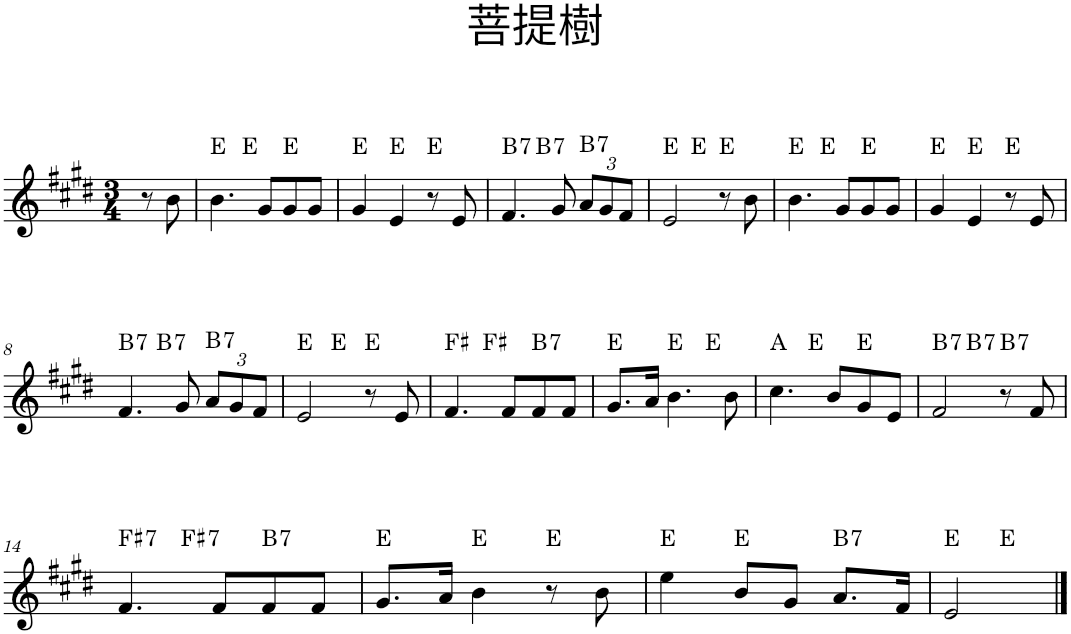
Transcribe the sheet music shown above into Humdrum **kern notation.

**kern	**harte
*part1	*part1
*staff1	*
*I"Piano	*
*I'Pno.	*
*clefG2	*
*k[f#c#g#d#]	*
*M3/4	*
=1	=1
8r	.
8b\	.
=2	=2
*^	*
4.b\	4ryy	E:maj
.	2ryy	E:maj
8g#/L	.	.
8g#/	.	E:maj
8g#/J	.	.
*v	*v	*
=3	=3
4g#/	E:maj
4e/	E:maj
8r	E:maj
8e/	.
=4	=4
!	!LO:H:kt=7
*^	*
4.f#/	4ryy	B:7
!	!	!LO:H:kt=7
.	2ryy	B:7
8g#/	.	.
*Xbrackettup	*	*
!	!	!LO:H:kt=7
12a/L	.	B:7
12g#/	.	.
12f#/J	.	.
=5	=5	=5
2e/	4ryy	E:maj
.	2ryy	E:maj
8r	.	E:maj
8b\	.	.
=6	=6	=6
4.b\	4ryy	E:maj
.	2ryy	E:maj
8g#/L	.	.
8g#/	.	E:maj
8g#/J	.	.
*v	*v	*
=7	=7
4g#/	E:maj
4e/	E:maj
8r	E:maj
8e/	.
!!LO:LB:g=z
=8	=8
!	!LO:H:kt=7
*^	*
4.f#/	4ryy	B:7
!	!	!LO:H:kt=7
.	2ryy	B:7
8g#/	.	.
!	!	!LO:H:kt=7
12a/L	.	B:7
12g#/	.	.
12f#/J	.	.
=9	=9	=9
2e/	4ryy	E:maj
.	2ryy	E:maj
8r	.	E:maj
8e/	.	.
=10	=10	=10
4.f#/	4ryy	F#:maj
.	2ryy	F#:maj
8f#/L	.	.
!	!	!LO:H:kt=7
8f#/	.	B:7
8f#/J	.	.
=11	=11	=11
8.g#/L	2ryy	E:maj
16a/Jk	.	.
4.b\	.	E:maj
.	4ryy	E:maj
8b\	.	.
=12	=12	=12
4.cc#\	4ryy	A:maj
.	2ryy	E:maj
8b/L	.	.
8g#/	.	E:maj
8e/J	.	.
=13	=13	=13
!	!	!LO:H:kt=7
2f#/	4ryy	B:7
!	!	!LO:H:kt=7
.	2ryy	B:7
!	!	!LO:H:kt=7
8r	.	B:7
8f#/	.	.
!!LO:LB:g=z	!!
=14	=14	=14
!	!	!LO:H:kt=7
4.f#/	4ryy	F#:7
!	!	!LO:H:kt=7
.	2ryy	F#:7
8f#/L	.	.
!	!	!LO:H:kt=7
8f#/	.	B:7
8f#/J	.	.
*v	*v	*
=15	=15
8.g#/L	E:maj
16a/Jk	.
4b\	E:maj
8r	E:maj
8b\	.
=16	=16
4ee\	E:maj
8b/L	E:maj
8g#/J	.
!	!LO:H:kt=7
8.a/L	B:7
16f#/Jk	.
=17	=17
*^	*
2e/	4ryy	E:maj
.	4ryy	E:maj
*v	*v	*
==	==
*-	*-
